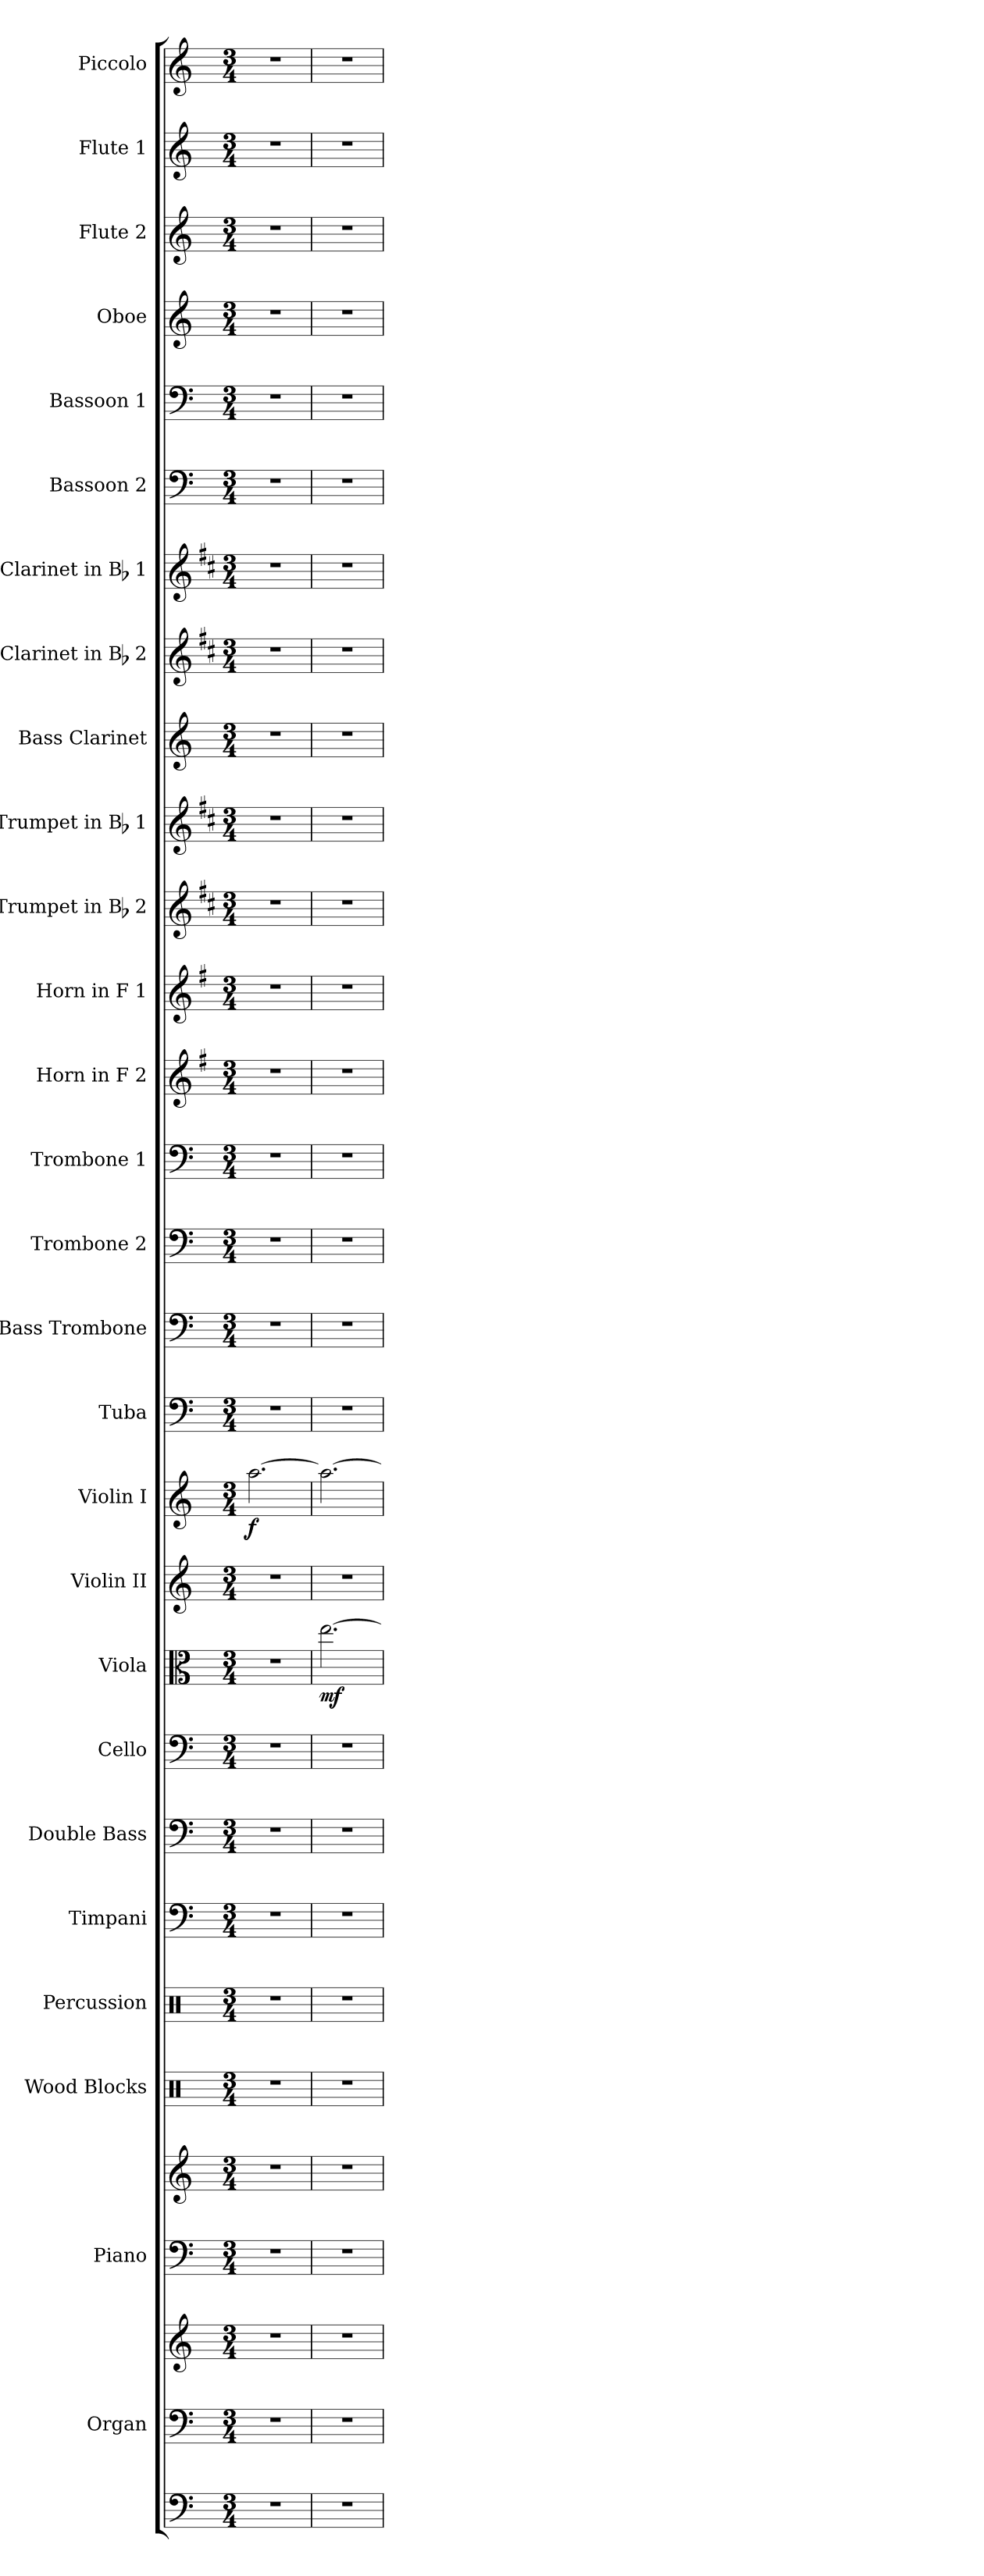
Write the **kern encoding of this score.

**kern	**kern	**kern	**kern	**kern	**kern	**kern	**kern	**kern	**kern	**kern	**dynam	**kern	**kern	**dynam	**kern	**kern	**kern	**kern	**kern	**kern	**kern	**kern	**kern	**kern	**kern	**kern	**kern	**kern	**kern	**kern	**kern
*part28	*part27	*part27	*part26	*part26	*part25	*part24	*part23	*part22	*part21	*part20	*part20	*part19	*part18	*part18	*part17	*part16	*part15	*part14	*part13	*part12	*part11	*part10	*part9	*part8	*part7	*part6	*part5	*part4	*part3	*part2	*part1
*staff30	*staff29	*staff28	*staff27	*staff26	*staff25	*staff24	*staff23	*staff22	*staff21	*staff20	*staff20	*staff19	*staff18	*staff18	*staff17	*staff16	*staff15	*staff14	*staff13	*staff12	*staff11	*staff10	*staff9	*staff8	*staff7	*staff6	*staff5	*staff4	*staff3	*staff2	*staff1
*	*I"Organ	*	*I"Piano	*	*I"Wood Blocks	*I"Percussion	*I"Timpani	*I"Double Bass	*I"Cello	*I"Viola	*	*I"Violin II	*I"Violin I	*	*I"Tuba	*I"Bass Trombone	*I"Trombone 2	*I"Trombone 1	*I"Horn in F 2	*I"Horn in F 1	*I"Trumpet in Bb 2	*I"Trumpet in Bb 1	*I"Bass Clarinet	*I"Clarinet in Bb 2	*I"Clarinet in Bb 1	*I"Bassoon 2	*I"Bassoon 1	*I"Oboe	*I"Flute 2	*I"Flute 1	*I"Piccolo
*	*I'Org.	*	*I'Pno.	*	*I'W. Bl.	*I'Perc.	*I'Timp.	*I'D.B.	*	*I'Vla.	*	*I'Vln. II	*I'Vln. I	*	*I'Tuba	*I'B. Tbn.	*I'Tbn. 2	*I'Tbn. 1	*I'Hn. 2	*I'Hn. 1	*	*	*I'B. Cl.	*	*	*I'Bsn. 2	*I'Bsn. 1	*I'Ob.	*I'Fl. 2	*I'Fl. 1	*I'Picc.
*clefF4	*clefF4	*clefG2	*clefF4	*clefG2	*clefX	*clefX	*clefF4	*clefF4	*clefF4	*clefC3	*	*clefG2	*clefG2	*	*clefF4	*clefF4	*clefF4	*clefF4	*clefG2	*clefG2	*clefG2	*clefG2	*clefG2	*clefG2	*clefG2	*clefF4	*clefF4	*clefG2	*clefG2	*clefG2	*clefG2
*	*	*	*	*	*	*	*	*ITrd7c12	*	*	*	*	*	*	*	*	*	*	*ITrd4c7	*ITrd4c7	*ITrd1c2	*ITrd1c2	*ITrd8c14	*ITrd1c2	*ITrd1c2	*	*	*	*	*	*ITrd-7c-12
*k[]	*k[]	*k[]	*k[]	*k[]	*k[]	*k[]	*k[]	*k[]	*k[]	*k[]	*	*k[]	*k[]	*	*k[]	*k[]	*k[]	*k[]	*k[]	*k[]	*k[]	*k[]	*k[]	*k[]	*k[]	*k[]	*k[]	*k[]	*k[]	*k[]	*k[]
*M3/4	*M3/4	*M3/4	*M3/4	*M3/4	*M3/4	*M3/4	*M3/4	*M3/4	*M3/4	*M3/4	*	*M3/4	*M3/4	*	*M3/4	*M3/4	*M3/4	*M3/4	*M3/4	*M3/4	*M3/4	*M3/4	*M3/4	*M3/4	*M3/4	*M3/4	*M3/4	*M3/4	*M3/4	*M3/4	*M3/4
*MM66	*MM66	*MM66	*MM66	*MM66	*MM66	*MM66	*MM66	*MM66	*MM66	*MM66	*	*MM66	*MM66	*	*MM66	*MM66	*MM66	*MM66	*MM66	*MM66	*MM66	*MM66	*MM66	*MM66	*MM66	*MM66	*MM66	*MM66	*MM66	*MM66	*MM66
=1	=1	=1	=1	=1	=1	=1	=1	=1	=1	=1	=1	=1	=1	=1	=1	=1	=1	=1	=1	=1	=1	=1	=1	=1	=1	=1	=1	=1	=1	=1	=1
!	!	!	!	!	!	!	!	!	!	!	!	!	!	!LO:DY:b	!	!	!	!	!	!	!	!	!	!	!	!	!	!	!	!	!
2.r	2.r	2.r	2.r	2.r	2.r	2.r	2.r	2.r	2.r	2.r	.	2.r	[2.aa\	f	2.r	2.r	2.r	2.r	2.r	2.r	2.r	2.r	2.r	2.r	2.r	2.r	2.r	2.r	2.r	2.r	2.r
=2	=2	=2	=2	=2	=2	=2	=2	=2	=2	=2	=2	=2	=2	=2	=2	=2	=2	=2	=2	=2	=2	=2	=2	=2	=2	=2	=2	=2	=2	=2	=2
!	!	!	!	!	!	!	!	!	!	!	!LO:DY:b	!	!	!	!	!	!	!	!	!	!	!	!	!	!	!	!	!	!	!	!
2.r	2.r	2.r	2.r	2.r	2.r	2.r	2.r	2.r	2.r	[2.ee\	mf	2.r	2.aa\_	.	2.r	2.r	2.r	2.r	2.r	2.r	2.r	2.r	2.r	2.r	2.r	2.r	2.r	2.r	2.r	2.r	2.r
=	=	=	=	=	=	=	=	=	=	=	=	=	=	=	=	=	=	=	=	=	=	=	=	=	=	=	=	=	=	=	=
*-	*-	*-	*-	*-	*-	*-	*-	*-	*-	*-	*-	*-	*-	*-	*-	*-	*-	*-	*-	*-	*-	*-	*-	*-	*-	*-	*-	*-	*-	*-	*-
